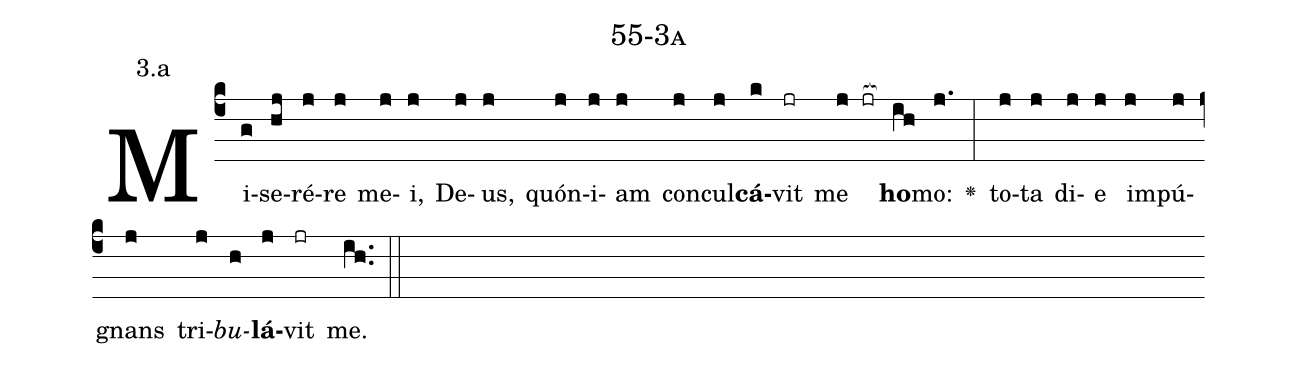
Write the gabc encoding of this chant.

name: 55-3a;
annotation: 3.a;
%%
(c4)Mi(g)se(hj)ré(j)re(j) me(j)i,(j) De(j)us,(j) quón(j)i(j)am(j) con(j)cul(j)<b>cá</b>(k)vit(jr) me(j jr[ocb:1{]) <b>ho</b>(ih[ocb:0}])mo:(j.) <v>\greheightstar</v>(:) to(j)ta(j) di(j)e(j) im(j)pú(j)gnans(j) tri(j)<i>bu</i>(h)<b>lá</b>(j)vit(jr) me.(ih..) (::)


%E(j) u(j) o(j) u(h) a(j) e.(ih..) (::)
